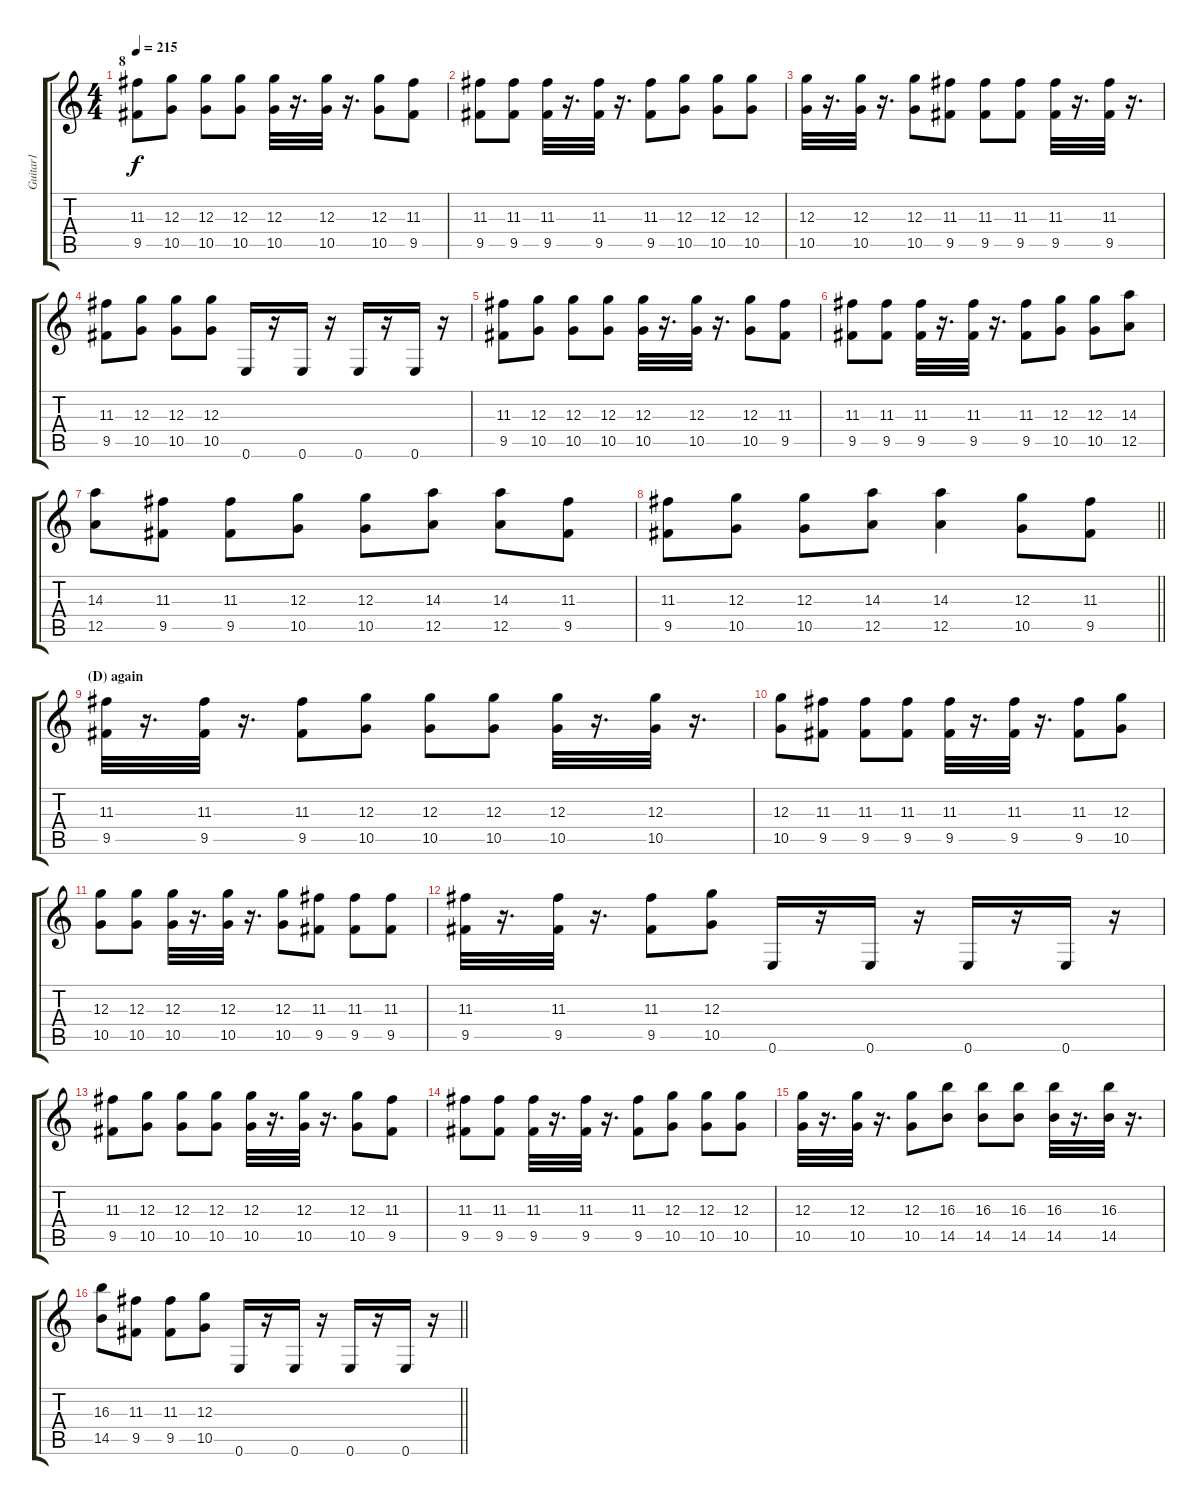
\track ("Guitar1" "Guitar1") {instrument distortionguitar}
\staff {score tabs}
\tuning (E4 B3 G3 D3 A2 E2) {hide}
\ts (4 4)
\section ("" "8")
\tempo 215
\clef g2
\ks c
(11.3 9.5).8{dy f} (12.3 10.5).8 (12.3 10.5).8 (12.3 10.5).8 (12.3 10.5).32 r.16{d} (12.3 10.5).32 r.16{d} (12.3 10.5).8 (11.3 9.5).8 |
(11.3 9.5).8 (11.3 9.5).8 (11.3 9.5).32 r.16{d} (11.3 9.5).32 r.16{d} (11.3 9.5).8 (12.3 10.5).8 (12.3 10.5).8 (12.3 10.5).8 |
(12.3 10.5).32 r.16{d} (12.3 10.5).32 r.16{d} (12.3 10.5).8 (11.3 9.5).8 (11.3 9.5).8 (11.3 9.5).8 (11.3 9.5).32 r.16{d} (11.3 9.5).32 r.16{d} |
(11.3 9.5).8 (12.3 10.5).8 (12.3 10.5).8 (12.3 10.5).8 0.6.16 r.16 0.6.16 r.16 0.6.16 r.16 0.6.16 r.16 |
(11.3 9.5).8 (12.3 10.5).8 (12.3 10.5).8 (12.3 10.5).8 (12.3 10.5).32 r.16{d} (12.3 10.5).32 r.16{d} (12.3 10.5).8 (11.3 9.5).8 |
(11.3 9.5).8 (11.3 9.5).8 (11.3 9.5).32 r.16{d} (11.3 9.5).32 r.16{d} (11.3 9.5).8 (12.3 10.5).8 (12.3 10.5).8 (14.3 12.5).8 |
(14.3 12.5).8 (11.3 9.5).8 (11.3 9.5).8 (12.3 10.5).8 (12.3 10.5).8 (14.3 12.5).8 (14.3 12.5).8 (11.3 9.5).8 |
\barLineRight lightlight
(11.3 9.5).8 (12.3 10.5).8 (12.3 10.5).8 (14.3 12.5).8 (14.3 12.5).4 (12.3 10.5).8 (11.3 9.5).8 |
\section ("" "(D) again")
(11.3 9.5).32 r.16{d} (11.3 9.5).32 r.16{d} (11.3 9.5).8 (12.3 10.5).8 (12.3 10.5).8 (12.3 10.5).8 (12.3 10.5).32 r.16{d} (12.3 10.5).32 r.16{d} |
(12.3 10.5).8 (11.3 9.5).8 (11.3 9.5).8 (11.3 9.5).8 (11.3 9.5).32 r.16{d} (11.3 9.5).32 r.16{d} (11.3 9.5).8 (12.3 10.5).8 |
(12.3 10.5).8 (12.3 10.5).8 (12.3 10.5).32 r.16{d} (12.3 10.5).32 r.16{d} (12.3 10.5).8 (11.3 9.5).8 (11.3 9.5).8 (11.3 9.5).8 |
(11.3 9.5).32 r.16{d} (11.3 9.5).32 r.16{d} (11.3 9.5).8 (12.3 10.5).8 0.6.16 r.16 0.6.16 r.16 0.6.16 r.16 0.6.16 r.16 |
(11.3 9.5).8 (12.3 10.5).8 (12.3 10.5).8 (12.3 10.5).8 (12.3 10.5).32 r.16{d} (12.3 10.5).32 r.16{d} (12.3 10.5).8 (11.3 9.5).8 |
(11.3 9.5).8 (11.3 9.5).8 (11.3 9.5).32 r.16{d} (11.3 9.5).32 r.16{d} (11.3 9.5).8 (12.3 10.5).8 (12.3 10.5).8 (12.3 10.5).8 |
(12.3 10.5).32 r.16{d} (12.3 10.5).32 r.16{d} (12.3 10.5).8 (16.3 14.5).8 (16.3 14.5).8 (16.3 14.5).8 (16.3 14.5).32 r.16{d} (16.3 14.5).32 r.16{d} |
\barLineRight lightlight
(16.3 14.5).8 (11.3 9.5).8 (11.3 9.5).8 (12.3 10.5).8 0.6.16 r.16 0.6.16 r.16 0.6.16 r.16 0.6.16 r.16
